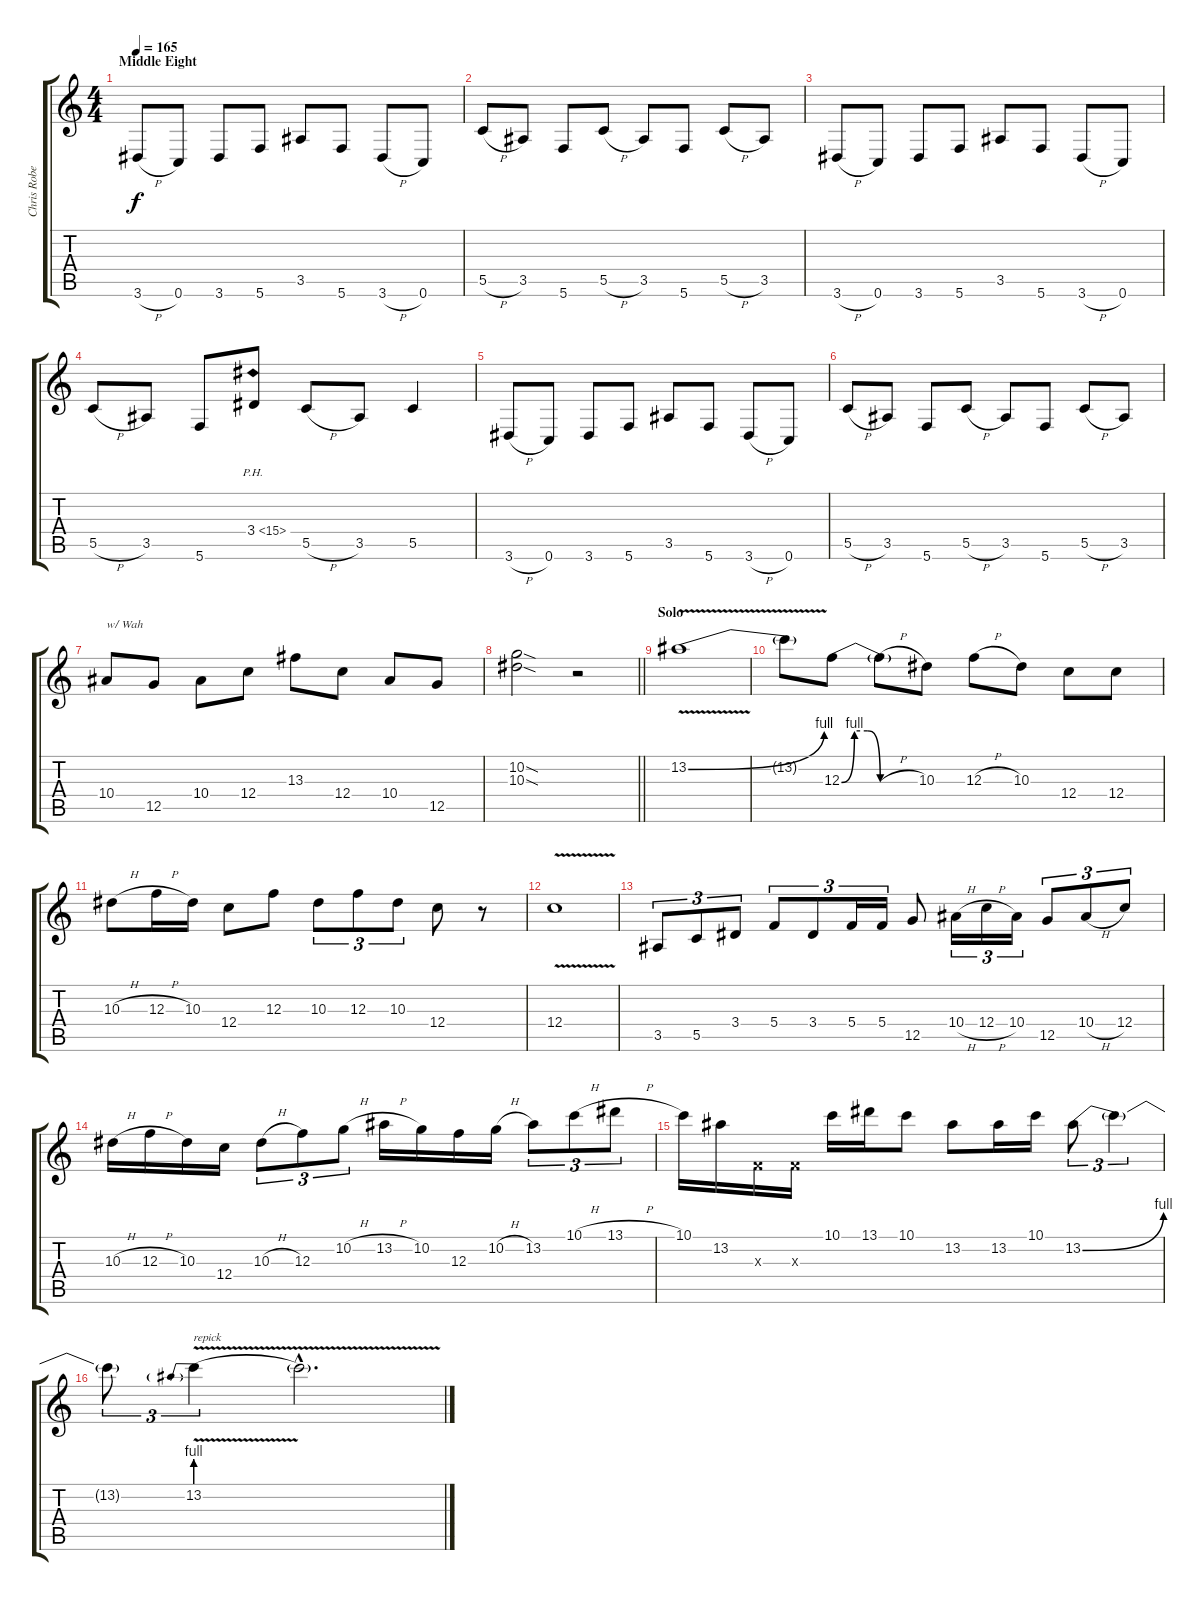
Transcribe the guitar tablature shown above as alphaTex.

\track ("Chris Robertson" "Chris Robe") {instrument distortionguitar}
\staff {score tabs}
\tuning (D4 A3 F3 C3 G2 C2) {hide}
\ts (4 4)
\section ("" "Middle Eight")
\tempo 165
\clef g2
\ks c
3.6{h}.8{dy f} 0.6.8 3.6.8 5.6.8 3.5.8 5.6.8 3.6{h}.8 0.6.8 |
5.5{h}.8 3.5.8 5.6.8 5.5{h}.8 3.5.8 5.6.8 5.5{h}.8 3.5.8 |
3.6{h}.8 0.6.8 3.6.8 5.6.8 3.5.8 5.6.8 3.6{h}.8 0.6.8 |
5.5{h}.8 3.5.8 5.6.8 3.4{ph 12}.8 5.5{h}.8 3.5.8 5.5.4 |
3.6{h}.8 0.6.8 3.6.8 5.6.8 3.5.8 5.6.8 3.6{h}.8 0.6.8 |
5.5{h}.8 3.5.8 5.6.8 5.5{h}.8 3.5.8 5.6.8 5.5{h}.8 3.5.8 |
10.4.8{txt "w/ Wah"} 12.5.8 10.4.8 12.4.8 13.3.8 12.4.8 10.4.8 12.5.8 |
\barLineRight lightlight
(10.2{sod} 10.3{sod}).2 r.2 |
\section ("" "Solo")
13.2{be (bend 0 0 60 4) v}.1 |
13.2{t}.8 12.3{be (custom 0 0 10 4 20 4 30 0 60 0)}.8 12.3{h t}.8 10.3.8 12.3{h}.8 10.3.8 12.4.8 12.4.8 |
10.3{h}.8 12.3{h}.16 10.3.16 12.4.8 12.3.8 10.3.8{tu (3 2)} 12.3.8{tu (3 2)} 10.3.8{tu (3 2)} 12.4.8 r.8 |
12.4{v}.1 |
3.5.8{tu (3 2)} 5.5.8{tu (3 2)} 3.4.8{tu (3 2)} 5.4.8{tu (3 2)} 3.4.8{tu (3 2)} 5.4.16{tu (3 2)} 5.4.16{tu (3 2)} 12.5.8 10.4{h}.16{tu (3 2)} 12.4{h}.16{tu (3 2)} 10.4.16{tu (3 2)} 12.5.8{tu (3 2)} 10.4{h}.8{tu (3 2)} 12.4.8{tu (3 2)} |
10.3{h}.16 12.3{h}.16 10.3.16 12.4.16 10.3{h}.8{tu (3 2)} 12.3.8{tu (3 2)} 10.2{h}.8{tu (3 2)} 13.2{h}.16 10.2.16 12.3.16 10.2{h}.16 13.2.8{tu (3 2)} 10.1{h}.8{tu (3 2)} 13.1{h}.8{tu (3 2)} |
10.1.16 13.2.16 0.3{x}.16 0.3{x}.16 10.1.16 13.1.16 10.1.8 13.2.8 13.2.16 10.1.16 13.2{be (bend 0 0 60 4)}.8{tu (3 2)} 13.2{t}.4{tu (3 2)} |
13.2{t}.8{tu (3 2)} 13.2{be (prebend 0 4 60 4) v}.4{tu (3 2) txt "repick"} 13.2{hac t}.2{d}
